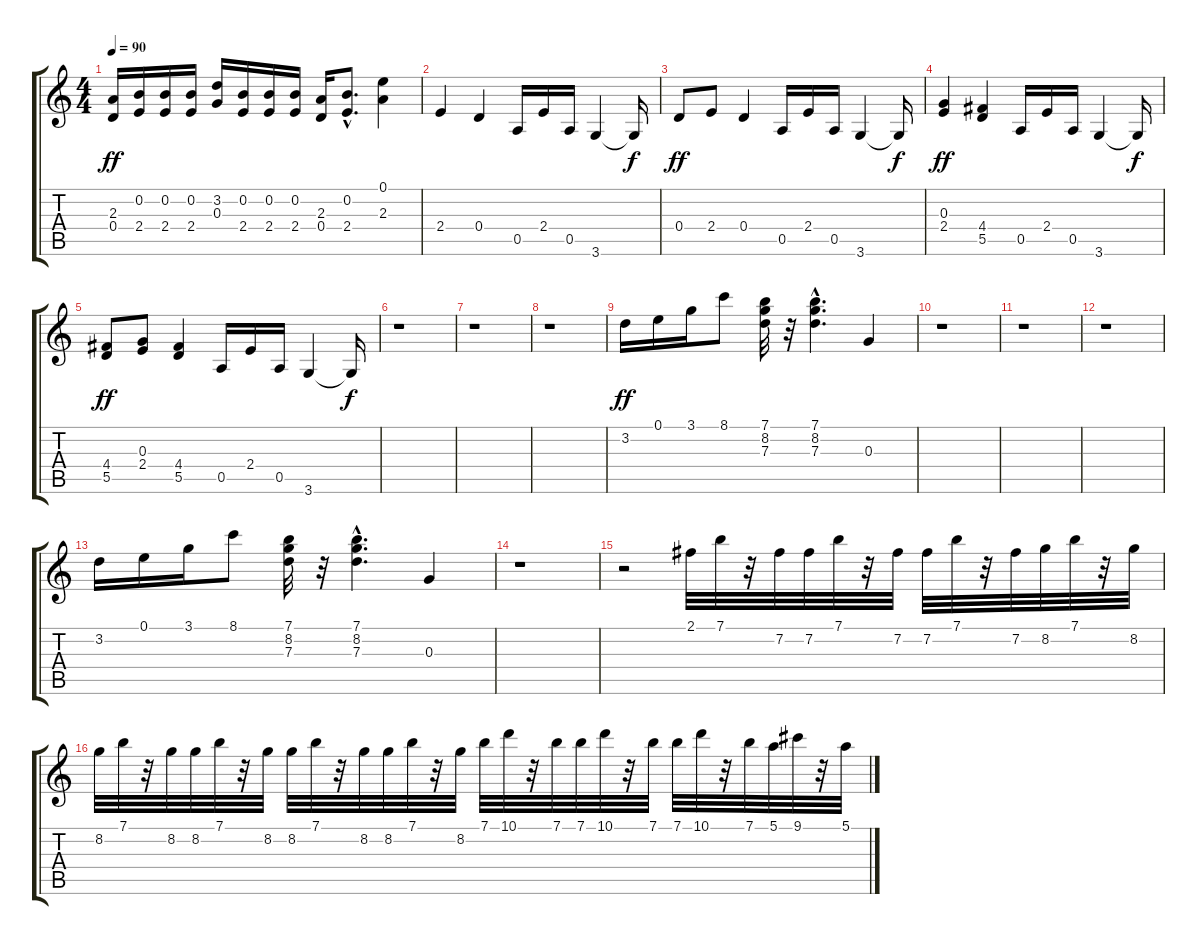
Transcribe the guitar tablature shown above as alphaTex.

\track "" {instrument distortionguitar}
\staff {score tabs}
\tuning (E4 B3 G3 D3 A2 E2) {hide}
\ts (4 4)
\tempo 90
\clef g2
\ks c
(2.3 0.4).16{dy ff} (0.2 2.4).16 (0.2 2.4).16 (0.2 2.4).16 (3.2 0.3).16 (0.2 2.4).16 (0.2 2.4).16 (0.2 2.4).16 (2.3 0.4).16 (0.2{hac} 2.4{hac}).8{d} (0.1 2.3).4 |
2.4.4 0.4.4 0.5.16 2.4.16 0.5.16 3.6.4 3.6{t}.16{dy f} |
0.4.8{dy ff} 2.4.8 0.4.4 0.5.16 2.4.16 0.5.16 3.6.4 3.6{t}.16{dy f} |
(0.3 2.4).4{dy ff} (4.4 5.5).4 0.5.16 2.4.16 0.5.16 3.6.4 3.6{t}.16{dy f} |
(4.4 5.5).8{dy ff} (0.3 2.4).8 (4.4 5.5).4 0.5.16 2.4.16 0.5.16 3.6.4 3.6{t}.16{dy f} |
r.1 |
r.1 |
r.1 |
3.2.16{dy ff} 0.1.16 3.1.16 8.1.8 (7.1 8.2 7.3).32 r.32 (7.1{hac} 8.2{hac} 7.3{hac}).4{d} 0.3.4 |
r.1 |
r.1 |
r.1 |
3.2.16 0.1.16 3.1.16 8.1.8 (7.1 8.2 7.3).32 r.32 (7.1{hac} 8.2{hac} 7.3{hac}).4{d} 0.3.4 |
r.1 |
r.2 2.1.32 7.1.32 r.32 7.2.32 7.2.32 7.1.32 r.32 7.2.32 7.2.32 7.1.32 r.32 7.2.32 8.2.32 7.1.32 r.32 8.2.32 |
8.2.32 7.1.32 r.32 8.2.32 8.2.32 7.1.32 r.32 8.2.32 8.2.32 7.1.32 r.32 8.2.32 8.2.32 7.1.32 r.32 8.2.32 7.1.32 10.1.32 r.32 7.1.32 7.1.32 10.1.32 r.32 7.1.32 7.1.32 10.1.32 r.32 7.1.32 5.1.32 9.1.32 r.32 5.1.32
